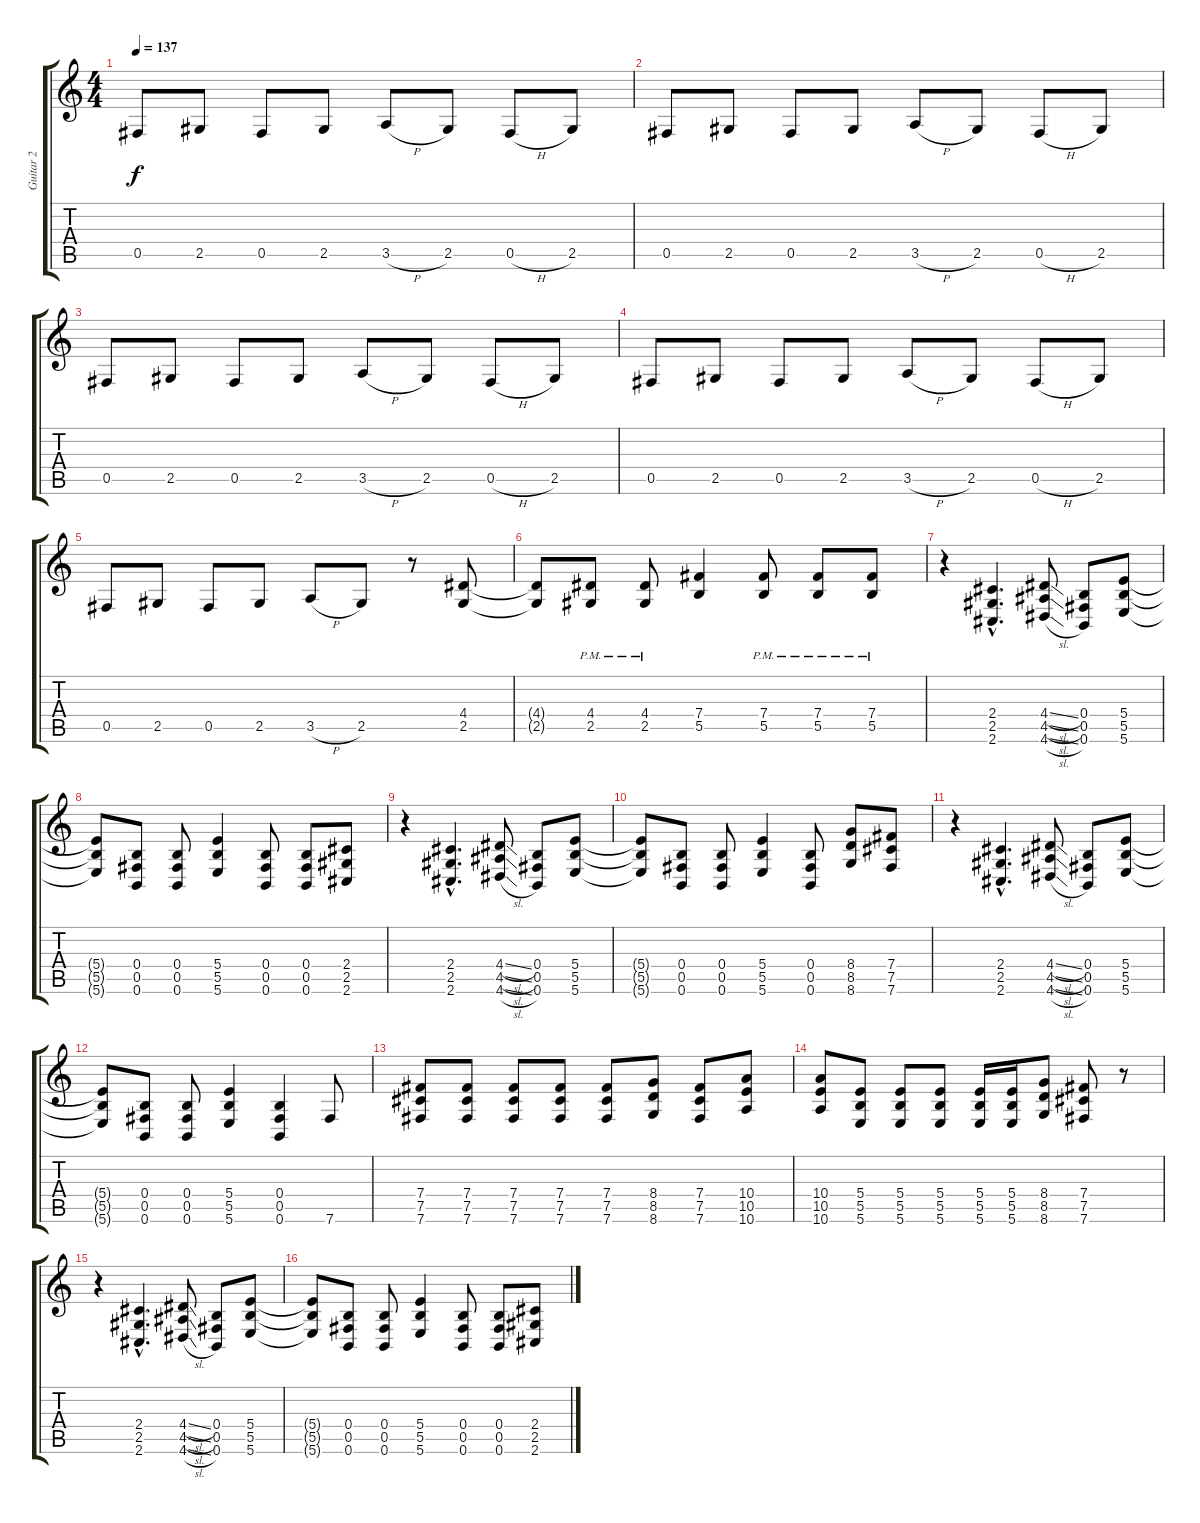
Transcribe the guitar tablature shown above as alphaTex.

\track ("Guitar 2" "Guitar 2") {instrument distortionguitar}
\staff {score tabs}
\tuning (Db4 Ab3 E3 B2 Gb2 B1) {hide}
\ts (4 4)
\tempo 137
\clef g2
\ks c
0.5.8{dy f} 2.5.8 0.5.8 2.5.8 3.5{h}.8 2.5.8 0.5{h}.8 2.5.8 |
0.5.8 2.5.8 0.5.8 2.5.8 3.5{h}.8 2.5.8 0.5{h}.8 2.5.8 |
0.5.8 2.5.8 0.5.8 2.5.8 3.5{h}.8 2.5.8 0.5{h}.8 2.5.8 |
0.5.8 2.5.8 0.5.8 2.5.8 3.5{h}.8 2.5.8 0.5{h}.8 2.5.8 |
0.5.8 2.5.8 0.5.8 2.5.8 3.5{h}.8 2.5.8 r.8 (4.4 2.5).8 |
(4.4{t} 2.5{t}).8 (4.4{pm} 2.5{pm}).8 (4.4{pm} 2.5{pm}).8 (7.4 5.5).4 (7.4{pm} 5.5{pm}).8 (7.4{pm} 5.5{pm}).8 (7.4{pm} 5.5{pm}).8 |
r.4{instrument distortionguitar} (2.4{hac} 2.5{hac} 2.6{hac}).4{d} (4.4{sl} 4.5{sl} 4.6{sl}).8 (0.4 0.5 0.6).8 (5.4 5.5 5.6).8 |
(5.4{t} 5.5{t} 5.6{t}).8 (0.4 0.5 0.6).8 (0.4 0.5 0.6).8 (5.4 5.5 5.6).4 (0.4 0.5 0.6).8 (0.4 0.5 0.6).8 (2.4 2.5 2.6).8 |
r.4 (2.4{hac} 2.5{hac} 2.6{hac}).4{d} (4.4{sl} 4.5{sl} 4.6{sl}).8 (0.4 0.5 0.6).8 (5.4 5.5 5.6).8 |
(5.4{t} 5.5{t} 5.6{t}).8 (0.4 0.5 0.6).8 (0.4 0.5 0.6).8 (5.4 5.5 5.6).4 (0.4 0.5 0.6).8 (8.4 8.5 8.6).8 (7.4 7.5 7.6).8 |
r.4 (2.4{hac} 2.5{hac} 2.6{hac}).4{d} (4.4{sl} 4.5{sl} 4.6{sl}).8 (0.4 0.5 0.6).8 (5.4 5.5 5.6).8 |
(5.4{t} 5.5{t} 5.6{t}).8 (0.4 0.5 0.6).8 (0.4 0.5 0.6).8 (5.4 5.5 5.6).4 (0.4 0.5 0.6).4 7.6.8 |
(7.4 7.5 7.6).8 (7.4 7.5 7.6).8 (7.4 7.5 7.6).8 (7.4 7.5 7.6).8 (7.4 7.5 7.6).8 (8.4 8.5 8.6).8 (7.4 7.5 7.6).8 (10.4 10.5 10.6).8 |
(10.4 10.5 10.6).8 (5.4 5.5 5.6).8 (5.4 5.5 5.6).8 (5.4 5.5 5.6).8 (5.4 5.5 5.6).16 (5.4 5.5 5.6).16 (8.4 8.5 8.6).8 (7.4 7.5 7.6).8 r.8 |
r.4{instrument distortionguitar} (2.4{hac} 2.5{hac} 2.6{hac}).4{d} (4.4{sl} 4.5{sl} 4.6{sl}).8 (0.4 0.5 0.6).8 (5.4 5.5 5.6).8 |
(5.4{t} 5.5{t} 5.6{t}).8 (0.4 0.5 0.6).8 (0.4 0.5 0.6).8 (5.4 5.5 5.6).4 (0.4 0.5 0.6).8 (0.4 0.5 0.6).8 (2.4 2.5 2.6).8
